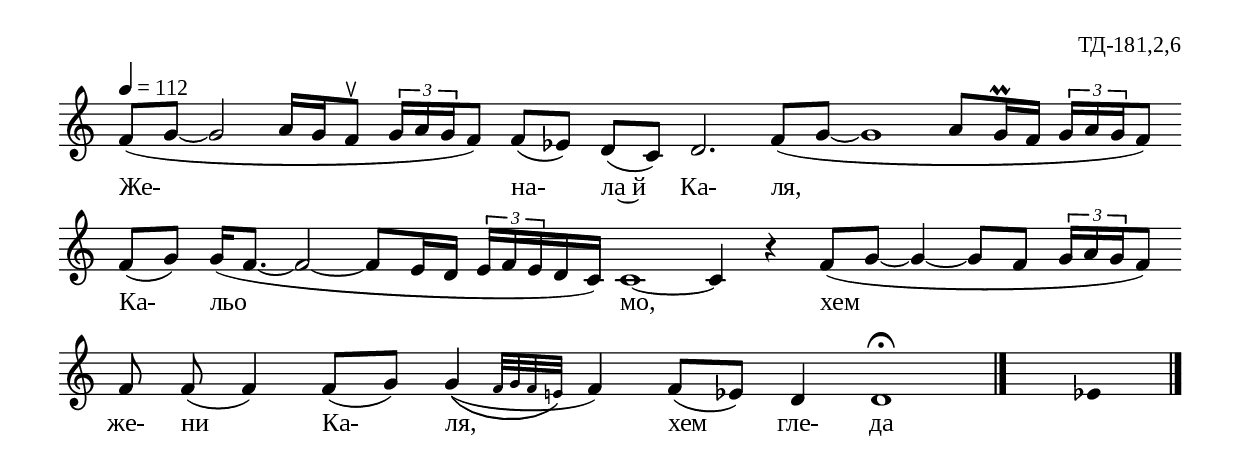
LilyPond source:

%{
td_181_2_06
%}

\include "td-preamble.ly"

\score {
\relative c' {
\tempo 4 = 112
\cadenzaOn
f8[( g]~  g2 a16[ g f8^\ltoe] \times 2/3 { g16[ a g } f8]) f[( ees]) d[( c]) d2.
f8[( g]~ g1 a8[ g16\prall f] \times 2/3 { g[ a g } f8])
\bar ""
f8[( g]) \bar ""
g16[( f8.]~ f2~ \bar ""
f8[ ees16 d] \times 2/3 { ees[f ees } d c]) \bar ""
c1~ c4 r \bar ""
f8[( g]~ g4~ g8[ f] \times 2/3 { g16[ a g } f8])
\bar ""
f8 f\noBeam( f4) \bar ""
f8[( g]) \afterGrace g4(\( { f32[ g f e]\) } f4) 
f8[( ees!]) d4 d1\fermata
 \bar "|." 
s4 \fixB ees!
 \bar "|."  
}
\addlyrics { Же- на- ла~й Ка- ля, Ка- льо мо, хем же- ни  Ка- ля, хем гле- да }
%
\layout {
   \context { 
	    \Staff \remove "Time_signature_engraver" } 
  indent = #0
  line-width = 190\mm
  ragged-right=##f
}
%
\midi { 
	\context {
		\Score tempoWholesPerMinute = #(ly:make-moment 112 4)
		}
	}
}
%
\header{
  opus = "ТД-181,2,6"
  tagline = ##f
}


